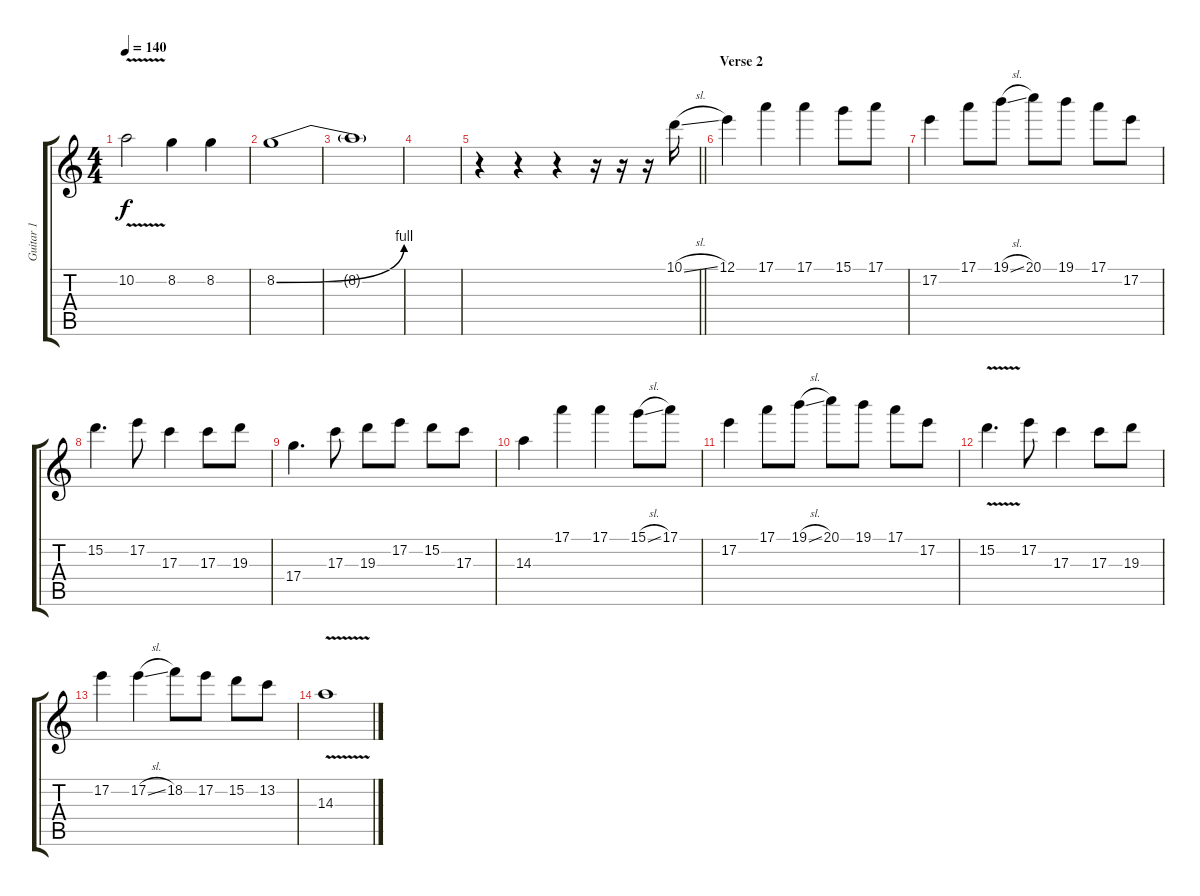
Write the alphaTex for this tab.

\track ("Guitar 1" "Guitar 1") {instrument overdrivenguitar}
\staff {score tabs}
\tuning (E4 B3 G3 D3 A2 E2) {hide}
\ts (4 4)
\tempo 140
\clef g2
\ks c
10.2{v}.2{dy f} 8.2.4 8.2.4 |
8.2{be (bend 0 0 60 4)}.1 |
8.2{t}.1 |
|
\barLineRight lightlight
r.4 r.4 r.4 r.16 r.16 r.16 10.1{sl}.16 |
\section ("" "Verse 2")
12.1.4 17.1.4 17.1.4 15.1.8 17.1.8 |
17.2.4 17.1.8 19.1{sl}.8 20.1.8 19.1.8 17.1.8 17.2.8 |
15.2.4{d} 17.2.8 17.3.4 17.3.8 19.3.8 |
17.4.4{d} 17.3.8 19.3.8 17.2.8 15.2.8 17.3.8 |
14.3.4 17.1.4 17.1.4 15.1{sl}.8 17.1.8 |
17.2.4 17.1.8 19.1{sl}.8 20.1.8 19.1.8 17.1.8 17.2.8 |
15.2{v}.4{d} 17.2.8 17.3.4 17.3.8 19.3.8 |
17.2.4 17.2{sl}.4 18.2.8 17.2.8 15.2.8 13.2.8 |
14.3{v}.1
